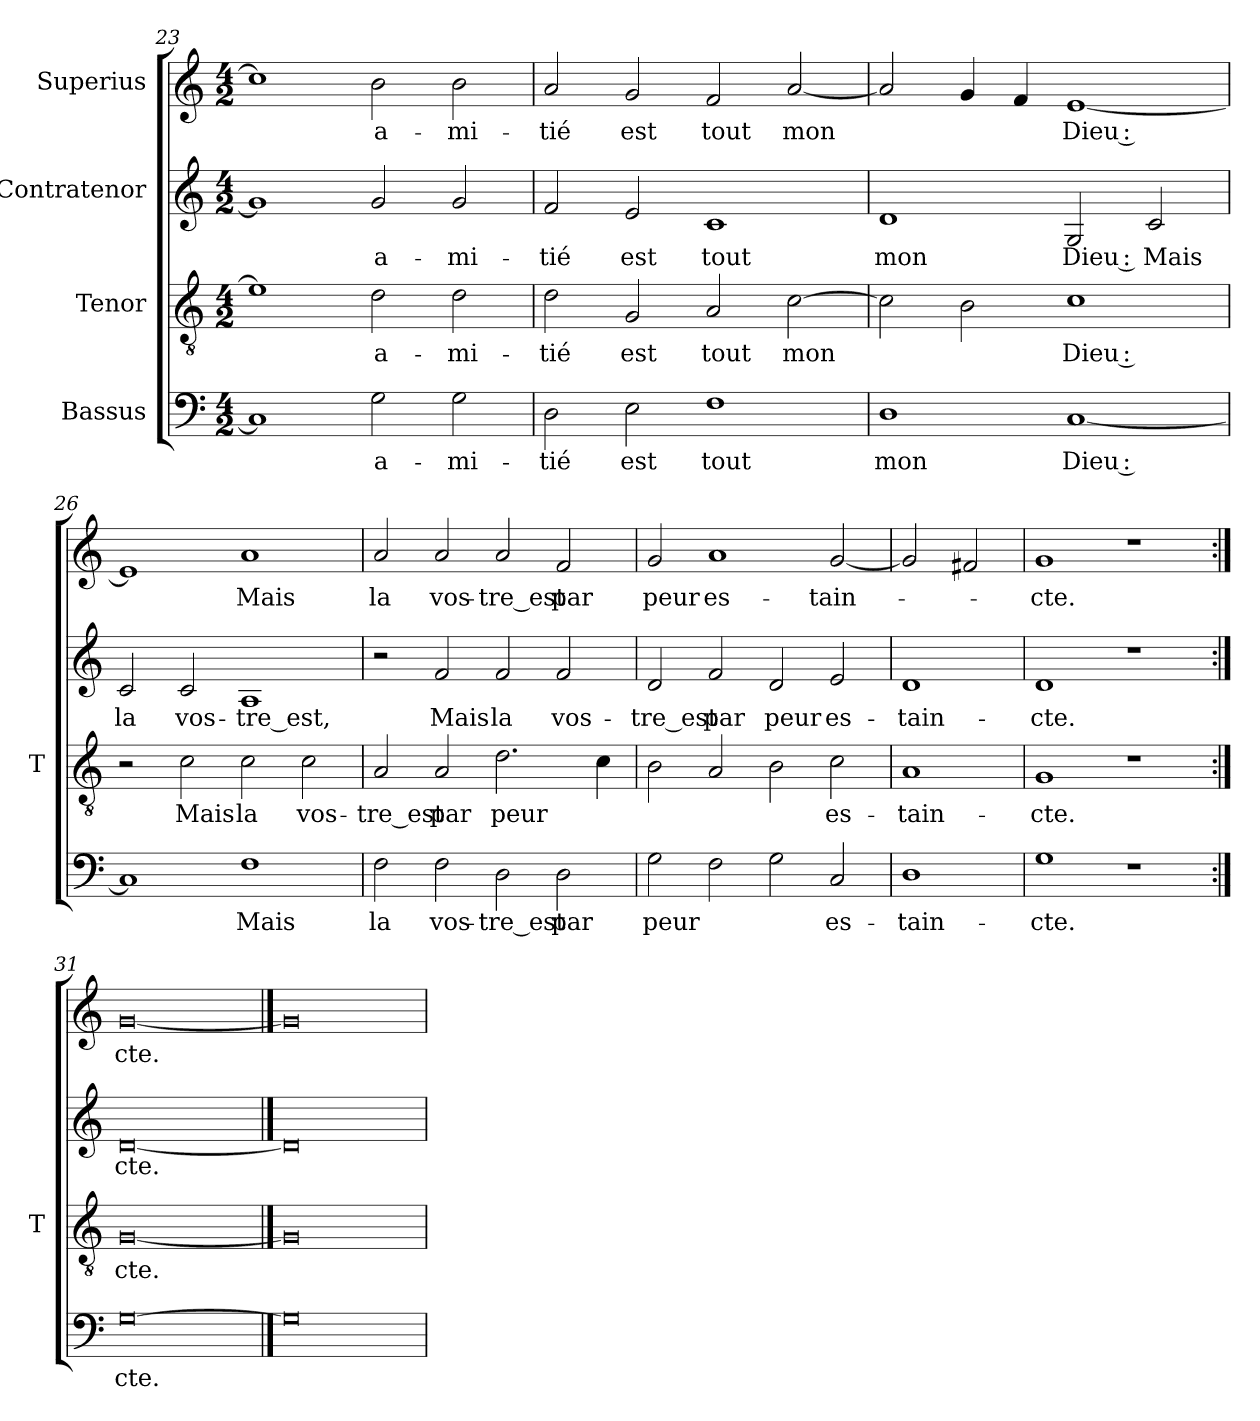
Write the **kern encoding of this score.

**kern	**text	**kern	**text	**kern	**text	**kern	**text
*part4	*part4	*part3	*part3	*part2	*part2	*part1	*part1
*staff4	*staff4	*staff3	*staff3	*staff2	*staff2	*staff1	*staff1
*I"Bassus	*	*I"Tenor	*	*I"Contratenor	*	*I"Superius	*
*	*	*I'T	*	*	*	*	*
*clefF4	*	*clefGv2	*	*clefG2	*	*clefG2	*
*k[]	*	*k[]	*	*k[]	*	*k[]	*
*M4/2	*	*M4/2	*	*M4/2	*	*M4/2	*
=23	=23	=23	=23	=23	=23	=23	=23
1C]	.	1e]	.	1g]	.	1cc]	.
2G	a-	2d	a-	2g	a-	2b	a-
2G	mi-	2d	mi-	2g	mi-	2b	mi-
=24	=24	=24	=24	=24	=24	=24	=24
2D	-tié	2d	-tié	2f	-tié	2a	-tié
2E	-est	2G	-est	2e	-est	2g	-est
1F	-tout	2A	-tout	1c	-tout	2f	-tout
.	.	[2c	-mon	.	.	[2a	-mon
=25	=25	=25	=25	=25	=25	=25	=25
1D	-mon	2c]	.	1d	-mon	2a]	.
.	.	2B	.	.	.	4g	.
.	.	.	.	.	.	4f	.
[1C	-Dieu :	1c	-Dieu :	2G	-Dieu :	[1e	-Dieu :
.	.	.	.	2c	-Mais	.	.
=26	=26	=26	=26	=26	=26	=26	=26
1C]	.	2r	.	2c	-la	1e]	.
.	.	2c	-Mais	2c	vos-	.	.
1F	-Mais	2c	-la	1A	-tre_est,	1a	-Mais
.	.	2c	vos-	.	.	.	.
=27	=27	=27	=27	=27	=27	=27	=27
2F	-la	2A	-tre_est	2r	.	2a	-la
2F	vos-	2A	-par	2f	-Mais	2a	vos-
2D	-tre_est	2.d	-peur	2f	-la	2a	-tre_est
2D	-par	.	.	2f	vos-	2f	-par
.	.	4c	.	.	.	.	.
=28	=28	=28	=28	=28	=28	=28	=28
2G	-peur	2B	.	2d	-tre_est	2g	-peur
2F	.	2A	.	2f	-par	1a	es-
2G	.	2B	.	2d	-peur	.	.
2C	es-	2c	es-	2e	es-	[2g	tain-
=29	=29	=29	=29	=29	=29	=29	=29
1D	tain-	1A	tain-	1d	tain-	2g]	.
.	.	.	.	.	.	2f#X	.
=30	=30	=30	=30	=30	=30	=30	=30
1G	-cte.	1G	-cte.	1d	-cte.	1g	-cte.
1r	.	1r	.	1r	.	1r	.
=31:|!	=31:|!	=31:|!	=31:|!	=31:|!	=31:|!	=31:|!	=31:|!
[0G	-cte.	[0G	-cte.	[0d	-cte.	[0g	-cte.
==32	==32	==32	==32	==32	==32	==32	==32
0G]	.	0G]	.	0d]	.	0g]	.
=	=	=	=	=	=	=	=
*-	*-	*-	*-	*-	*-	*-	*-
